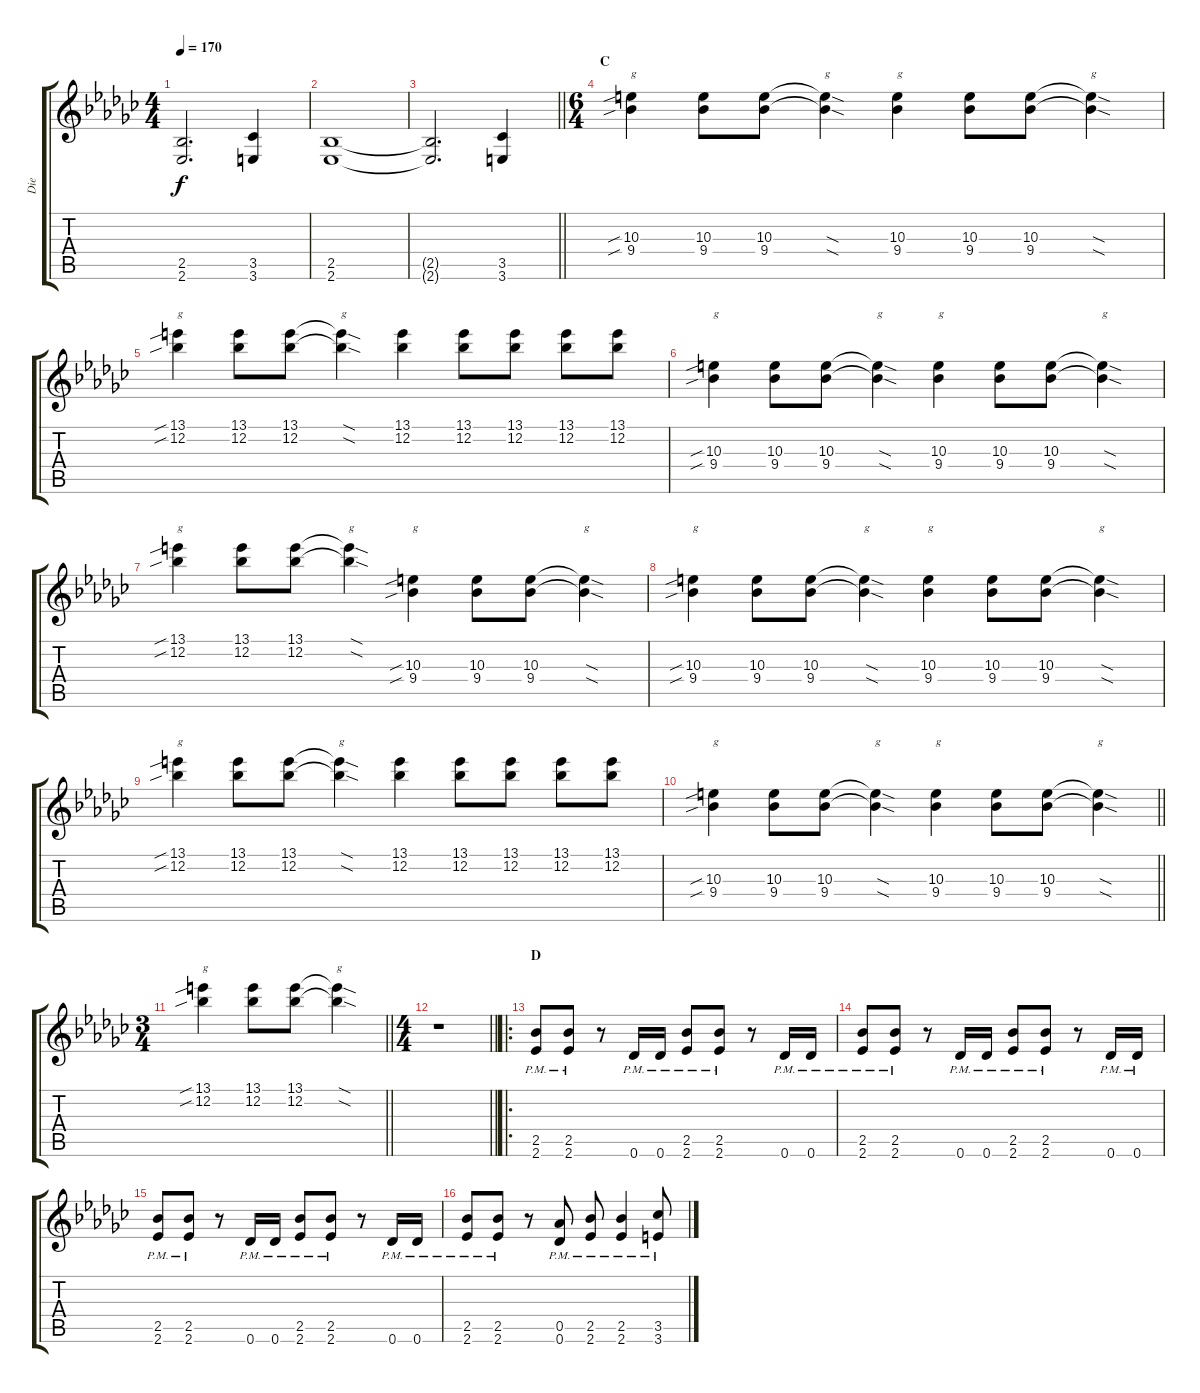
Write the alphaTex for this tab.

\track ("Die" "Die") {instrument distortionguitar}
\staff {score tabs}
\tuning (Eb4 Bb3 Gb3 Db3 Ab2 Db2) {hide}
\ts (4 4)
\tempo 170
\clef g2
\ks ebminor
(2.5{t} 2.6{t}).2{d dy f} (3.5 3.6).4 |
(2.5 2.6).1 |
\barLineRight lightlight
(2.5{t} 2.6{t}).2{d} (3.5 3.6).4 |
\ts (6 4)
\section ("" "C")
(10.3{sib} 9.4{sib}).4{txt "g"} (10.3 9.4).8 (10.3 9.4).8 (10.3{sod t} 9.4{sod t}).4{txt "g"} (10.3 9.4).4{txt "g"} (10.3 9.4).8 (10.3 9.4).8 (10.3{sod t} 9.4{sod t}).4{txt "g"} |
(13.1{sib} 12.2{sib}).4{txt "g"} (13.1 12.2).8 (13.1 12.2).8 (13.1{sod t} 12.2{sod t}).4{txt "g"} (13.1 12.2).4 (13.1 12.2).8 (13.1 12.2).8 (13.1 12.2).8 (13.1 12.2).8 |
(10.3{sib} 9.4{sib}).4{txt "g"} (10.3 9.4).8 (10.3 9.4).8 (10.3{sod t} 9.4{sod t}).4{txt "g"} (10.3 9.4).4{txt "g"} (10.3 9.4).8 (10.3 9.4).8 (10.3{sod t} 9.4{sod t}).4{txt "g"} |
(13.1{sib} 12.2{sib}).4{txt "g"} (13.1 12.2).8 (13.1 12.2).8 (13.1{sod t} 12.2{sod t}).4{txt "g"} (10.3{sib} 9.4{sib}).4{txt "g"} (10.3 9.4).8 (10.3 9.4).8 (10.3{sod t} 9.4{sod t}).4{txt "g"} |
(10.3{sib} 9.4{sib}).4{txt "g"} (10.3 9.4).8 (10.3 9.4).8 (10.3{sod t} 9.4{sod t}).4{txt "g"} (10.3 9.4).4{txt "g"} (10.3 9.4).8 (10.3 9.4).8 (10.3{sod t} 9.4{sod t}).4{txt "g"} |
(13.1{sib} 12.2{sib}).4{txt "g"} (13.1 12.2).8 (13.1 12.2).8 (13.1{sod t} 12.2{sod t}).4{txt "g"} (13.1 12.2).4 (13.1 12.2).8 (13.1 12.2).8 (13.1 12.2).8 (13.1 12.2).8 |
\barLineRight lightlight
(10.3{sib} 9.4{sib}).4{txt "g"} (10.3 9.4).8 (10.3 9.4).8 (10.3{sod t} 9.4{sod t}).4{txt "g"} (10.3 9.4).4{txt "g"} (10.3 9.4).8 (10.3 9.4).8 (10.3{sod t} 9.4{sod t}).4{txt "g"} |
\ts (3 4)
\section ("" "")
\barLineRight lightlight
(13.1{sib} 12.2{sib}).4{txt "g"} (13.1 12.2).8 (13.1 12.2).8 (13.1{sod t} 12.2{sod t}).4{txt "g"} |
\ts (4 4)
\section ("" "")
\barLineRight lightlight
r.1 |
\ro
\section ("" "D")
(2.5{pm} 2.6{pm}).8{ot 8vb} (2.5{pm} 2.6{pm}).8{ot 8vb} r.8{ot 8vb} 0.6{pm}.16{ot 8vb} 0.6{pm}.16{ot 8vb} (2.5{pm} 2.6{pm}).8{ot 8vb} (2.5{pm} 2.6{pm}).8{ot 8vb} r.8{ot 8vb} 0.6{pm}.16{ot 8vb} 0.6{pm}.16{ot 8vb} |
(2.5{pm} 2.6{pm}).8{ot 8vb} (2.5{pm} 2.6{pm}).8{ot 8vb} r.8{ot 8vb} 0.6{pm}.16{ot 8vb} 0.6{pm}.16{ot 8vb} (2.5{pm} 2.6{pm}).8{ot 8vb} (2.5{pm} 2.6{pm}).8{ot 8vb} r.8{ot 8vb} 0.6{pm}.16{ot 8vb} 0.6{pm}.16{ot 8vb} |
(2.5{pm} 2.6{pm}).8{ot 8vb} (2.5{pm} 2.6{pm}).8{ot 8vb} r.8{ot 8vb} 0.6{pm}.16{ot 8vb} 0.6{pm}.16{ot 8vb} (2.5{pm} 2.6{pm}).8{ot 8vb} (2.5{pm} 2.6{pm}).8{ot 8vb} r.8{ot 8vb} 0.6{pm}.16{ot 8vb} 0.6{pm}.16{ot 8vb} |
(2.5{pm} 2.6{pm}).8{ot 8vb} (2.5{pm} 2.6{pm}).8{ot 8vb} r.8{ot 8vb} (0.5{pm} 0.6{pm}).8{ot 8vb} (2.5{pm} 2.6{pm}).8{ot 8vb} (2.5{pm} 2.6{pm}).4{ot 8vb} (3.5{pm} 3.6{pm}).8{ot 8vb}
